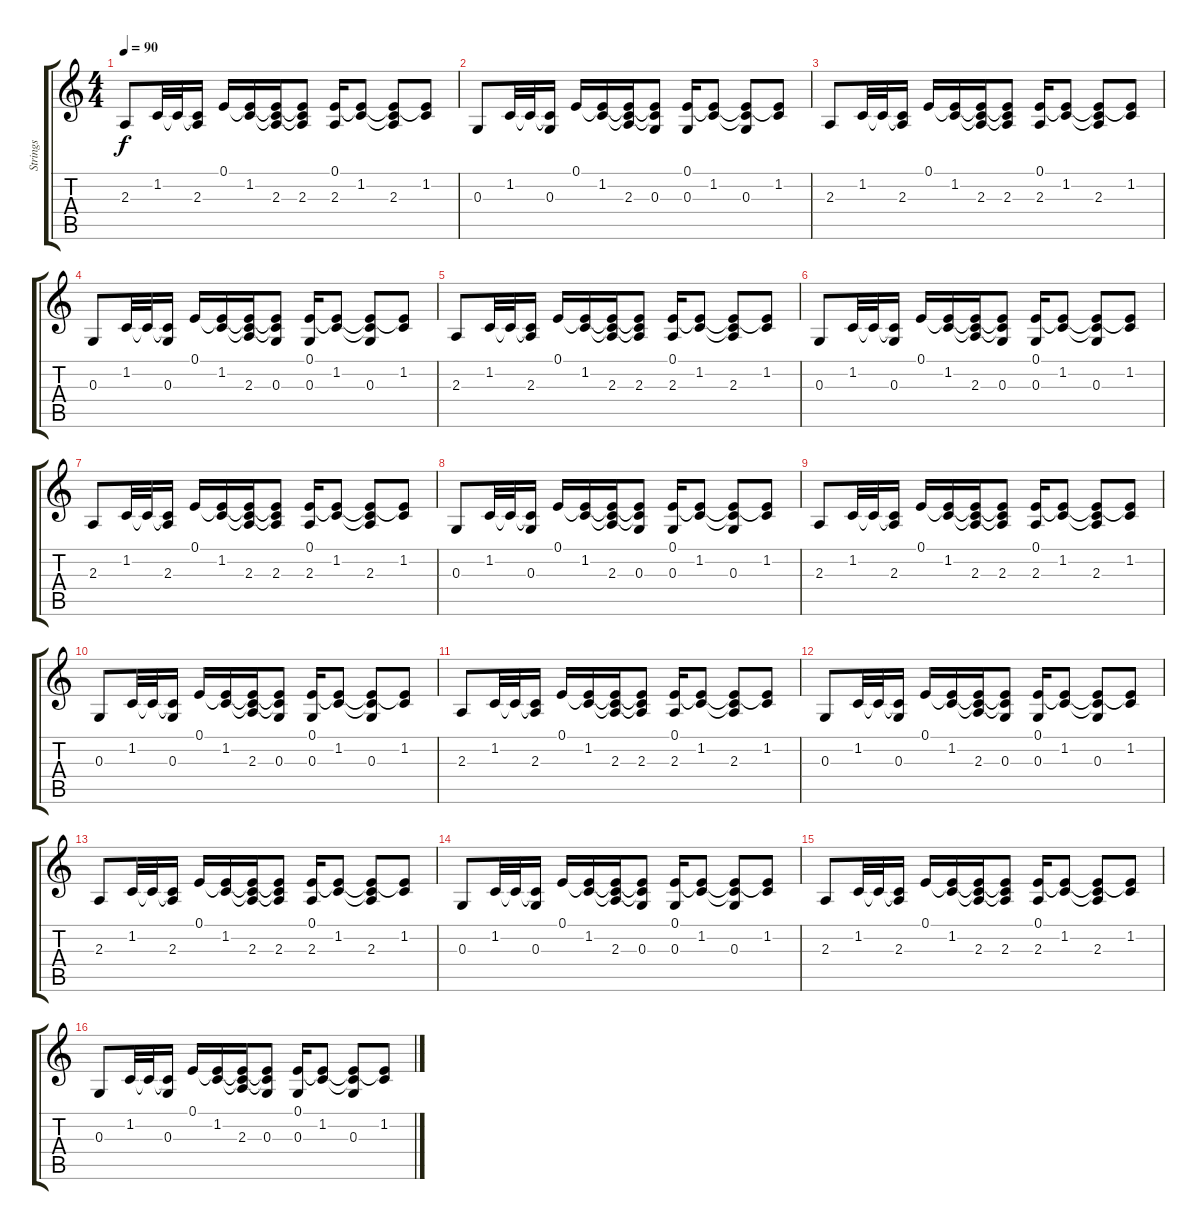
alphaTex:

\track ("Strings" "Strings") {instrument synthstrings1}
\staff {score tabs}
\tuning (E4 B3 G3 D3 A2 E2) {hide}
\ts (4 4)
\tempo 90
\clef g2
\ks c
2.3.8{dy f} 1.2.32 1.2{t}.32 (1.2{t} 2.3).16 0.1.16 (0.1{t} 1.2).16 (0.1{t} 1.2{t} 2.3).16 (0.1{t} 1.2{t} 2.3).8 (0.1 2.3).16 (0.1{t} 1.2).8 (0.1{t} 1.2{t} 2.3).8 (0.1{t} 1.2).8 |
0.3.8 1.2.32 1.2{t}.32 (1.2{t} 0.3).16 0.1.16 (0.1{t} 1.2).16 (0.1{t} 1.2{t} 2.3).16 (0.1{t} 1.2{t} 0.3).8 (0.1 0.3).16 (0.1{t} 1.2).8 (0.1{t} 1.2{t} 0.3).8 (0.1{t} 1.2).8 |
2.3.8 1.2.32 1.2{t}.32 (1.2{t} 2.3).16 0.1.16 (0.1{t} 1.2).16 (0.1{t} 1.2{t} 2.3).16 (0.1{t} 1.2{t} 2.3).8 (0.1 2.3).16 (0.1{t} 1.2).8 (0.1{t} 1.2{t} 2.3).8 (0.1{t} 1.2).8 |
0.3.8 1.2.32 1.2{t}.32 (1.2{t} 0.3).16 0.1.16 (0.1{t} 1.2).16 (0.1{t} 1.2{t} 2.3).16 (0.1{t} 1.2{t} 0.3).8 (0.1 0.3).16 (0.1{t} 1.2).8 (0.1{t} 1.2{t} 0.3).8 (0.1{t} 1.2).8 |
2.3.8 1.2.32 1.2{t}.32 (1.2{t} 2.3).16 0.1.16 (0.1{t} 1.2).16 (0.1{t} 1.2{t} 2.3).16 (0.1{t} 1.2{t} 2.3).8 (0.1 2.3).16 (0.1{t} 1.2).8 (0.1{t} 1.2{t} 2.3).8 (0.1{t} 1.2).8 |
0.3.8 1.2.32 1.2{t}.32 (1.2{t} 0.3).16 0.1.16 (0.1{t} 1.2).16 (0.1{t} 1.2{t} 2.3).16 (0.1{t} 1.2{t} 0.3).8 (0.1 0.3).16 (0.1{t} 1.2).8 (0.1{t} 1.2{t} 0.3).8 (0.1{t} 1.2).8 |
2.3.8 1.2.32 1.2{t}.32 (1.2{t} 2.3).16 0.1.16 (0.1{t} 1.2).16 (0.1{t} 1.2{t} 2.3).16 (0.1{t} 1.2{t} 2.3).8 (0.1 2.3).16 (0.1{t} 1.2).8 (0.1{t} 1.2{t} 2.3).8 (0.1{t} 1.2).8 |
0.3.8 1.2.32 1.2{t}.32 (1.2{t} 0.3).16 0.1.16 (0.1{t} 1.2).16 (0.1{t} 1.2{t} 2.3).16 (0.1{t} 1.2{t} 0.3).8 (0.1 0.3).16 (0.1{t} 1.2).8 (0.1{t} 1.2{t} 0.3).8 (0.1{t} 1.2).8 |
2.3.8 1.2.32 1.2{t}.32 (1.2{t} 2.3).16 0.1.16 (0.1{t} 1.2).16 (0.1{t} 1.2{t} 2.3).16 (0.1{t} 1.2{t} 2.3).8 (0.1 2.3).16 (0.1{t} 1.2).8 (0.1{t} 1.2{t} 2.3).8 (0.1{t} 1.2).8 |
0.3.8 1.2.32 1.2{t}.32 (1.2{t} 0.3).16 0.1.16 (0.1{t} 1.2).16 (0.1{t} 1.2{t} 2.3).16 (0.1{t} 1.2{t} 0.3).8 (0.1 0.3).16 (0.1{t} 1.2).8 (0.1{t} 1.2{t} 0.3).8 (0.1{t} 1.2).8 |
2.3.8 1.2.32 1.2{t}.32 (1.2{t} 2.3).16 0.1.16 (0.1{t} 1.2).16 (0.1{t} 1.2{t} 2.3).16 (0.1{t} 1.2{t} 2.3).8 (0.1 2.3).16 (0.1{t} 1.2).8 (0.1{t} 1.2{t} 2.3).8 (0.1{t} 1.2).8 |
0.3.8 1.2.32 1.2{t}.32 (1.2{t} 0.3).16 0.1.16 (0.1{t} 1.2).16 (0.1{t} 1.2{t} 2.3).16 (0.1{t} 1.2{t} 0.3).8 (0.1 0.3).16 (0.1{t} 1.2).8 (0.1{t} 1.2{t} 0.3).8 (0.1{t} 1.2).8 |
2.3.8 1.2.32 1.2{t}.32 (1.2{t} 2.3).16 0.1.16 (0.1{t} 1.2).16 (0.1{t} 1.2{t} 2.3).16 (0.1{t} 1.2{t} 2.3).8 (0.1 2.3).16 (0.1{t} 1.2).8 (0.1{t} 1.2{t} 2.3).8 (0.1{t} 1.2).8 |
0.3.8 1.2.32 1.2{t}.32 (1.2{t} 0.3).16 0.1.16 (0.1{t} 1.2).16 (0.1{t} 1.2{t} 2.3).16 (0.1{t} 1.2{t} 0.3).8 (0.1 0.3).16 (0.1{t} 1.2).8 (0.1{t} 1.2{t} 0.3).8 (0.1{t} 1.2).8 |
2.3.8 1.2.32 1.2{t}.32 (1.2{t} 2.3).16 0.1.16 (0.1{t} 1.2).16 (0.1{t} 1.2{t} 2.3).16 (0.1{t} 1.2{t} 2.3).8 (0.1 2.3).16 (0.1{t} 1.2).8 (0.1{t} 1.2{t} 2.3).8 (0.1{t} 1.2).8 |
0.3.8 1.2.32 1.2{t}.32 (1.2{t} 0.3).16 0.1.16 (0.1{t} 1.2).16 (0.1{t} 1.2{t} 2.3).16 (0.1{t} 1.2{t} 0.3).8 (0.1 0.3).16 (0.1{t} 1.2).8 (0.1{t} 1.2{t} 0.3).8 (0.1{t} 1.2).8
